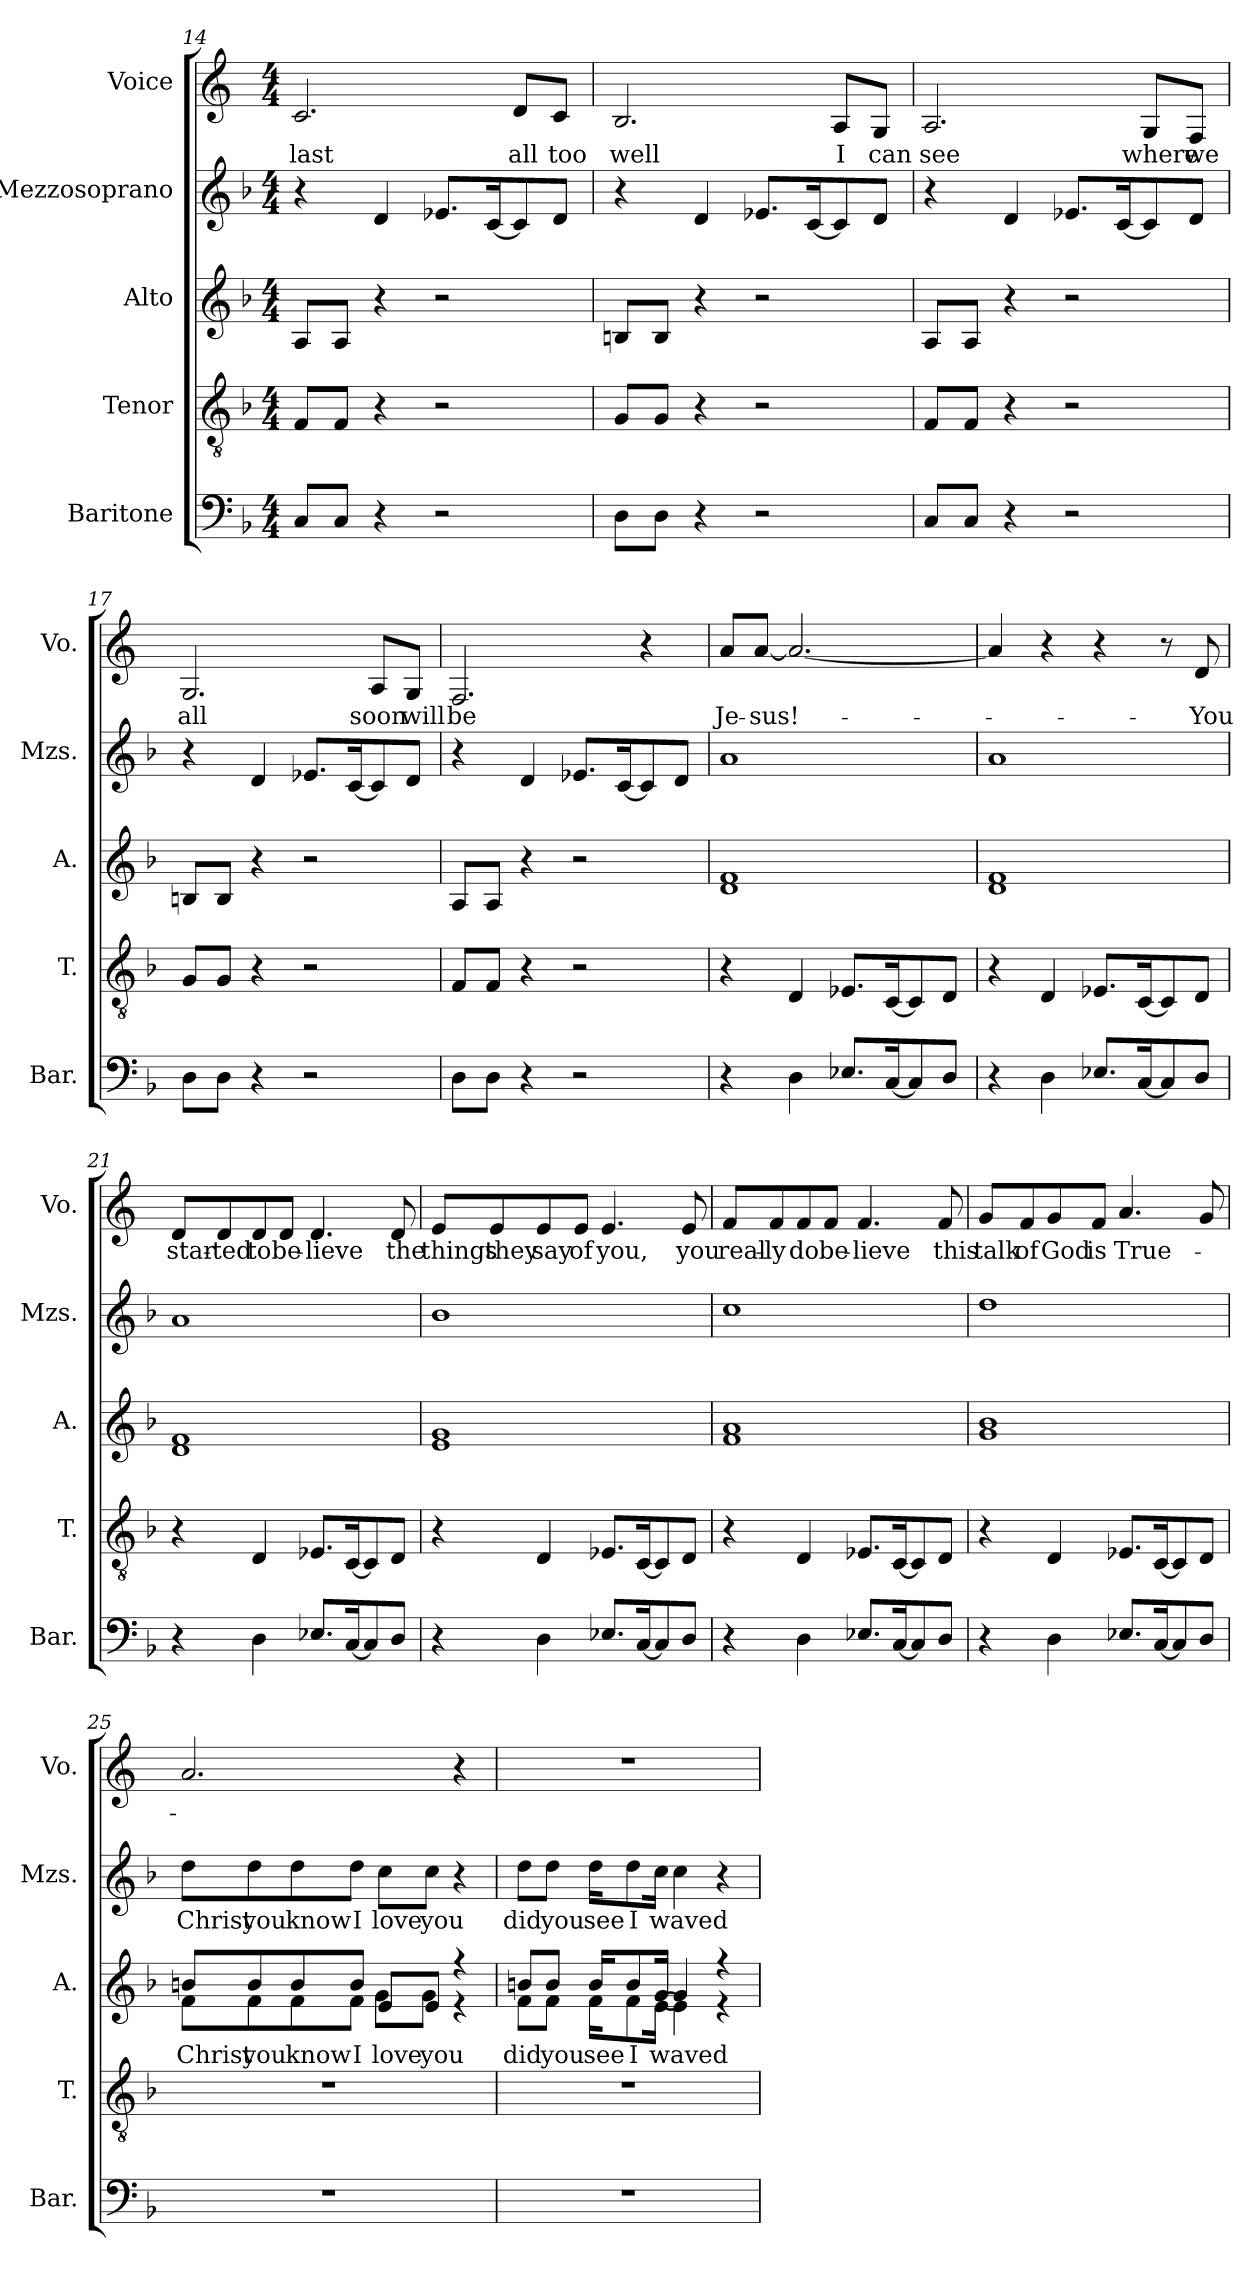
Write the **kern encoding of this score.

**kern	**kern	**kern	**text	**kern	**text	**kern	**text
*part5	*part4	*part3	*part3	*part2	*part2	*part1	*part1
*staff5	*staff4	*staff3	*staff3	*staff2	*staff2	*staff1	*staff1
*I"Baritone	*I"Tenor	*I"Alto	*	*I"Mezzosoprano	*	*I"Voice	*
*I'Bar.	*I'T.	*I'A.	*	*I'Mzs.	*	*I'Vo.	*
*clefF4	*clefGv2	*clefG2	*	*clefG2	*	*clefG2	*
*k[b-]	*k[b-]	*k[b-]	*	*k[b-]	*	*k[]	*
*F:	*F:	*F:	*	*F:	*	*C:	*
*M4/4	*M4/4	*M4/4	*	*M4/4	*	*M4/4	*
=14	=14	=14	=14	=14	=14	=14	=14
8C/L	8F/L	8A/L	.	4r	.	2.c/	last
8C/J	8F/J	8A/J	.	.	.	.	.
4r	4r	4r	.	4d/	.	.	.
2r	2r	2r	.	8.e-X/L	.	.	.
.	.	.	.	[16c/K	.	.	.
.	.	.	.	8c/]	.	8d/L	all
.	.	.	.	8d/J	.	8c/J	too
=15	=15	=15	=15	=15	=15	=15	=15
8D\L	8G/L	8Bn/L	.	4r	.	2.B/	well
8D\J	8G/J	8B/J	.	.	.	.	.
4r	4r	4r	.	4d/	.	.	.
2r	2r	2r	.	8.e-X/L	.	.	.
.	.	.	.	[16c/K	.	.	.
.	.	.	.	8c/]	.	8A/L	I
.	.	.	.	8d/J	.	8G/J	can
=16	=16	=16	=16	=16	=16	=16	=16
8C/L	8F/L	8A/L	.	4r	.	2.A/	see
8C/J	8F/J	8A/J	.	.	.	.	.
4r	4r	4r	.	4d/	.	.	.
2r	2r	2r	.	8.e-X/L	.	.	.
.	.	.	.	[16c/K	.	.	.
.	.	.	.	8c/]	.	8G/L	where
.	.	.	.	8d/J	.	8F/J	we
!!LO:PB:g=z
=17	=17	=17	=17	=17	=17	=17	=17
8D\L	8G/L	8Bn/L	.	4r	.	2.G/	all
8D\J	8G/J	8B/J	.	.	.	.	.
4r	4r	4r	.	4d/	.	.	.
2r	2r	2r	.	8.e-X/L	.	.	.
.	.	.	.	[16c/K	.	.	.
.	.	.	.	8c/]	.	8A/L	soon
.	.	.	.	8d/J	.	8G/J	will
=18	=18	=18	=18	=18	=18	=18	=18
8D\L	8F/L	8A/L	.	4r	.	2.F/	be
8D\J	8F/J	8A/J	.	.	.	.	.
4r	4r	4r	.	4d/	.	.	.
2r	2r	2r	.	8.e-X/L	.	.	.
.	.	.	.	[16c/K	.	.	.
.	.	.	.	8c/]	.	4r	.
.	.	.	.	8d/J	.	.	.
=19	=19	=19	=19	=19	=19	=19	=19
4r	4r	1d 1f	.	1a	.	8a/L	Je-
.	.	.	.	.	.	[8a/J	-sus!-
4D\	4D/	.	.	.	.	2.a/_	.
8.E-X/L	8.E-X/L	.	.	.	.	.	.
[16C/K	[16C/K	.	.	.	.	.	.
8C/]	8C/]	.	.	.	.	.	.
8D/J	8D/J	.	.	.	.	.	.
=20	=20	=20	=20	=20	=20	=20	=20
4r	4r	1d 1f	.	1a	.	4a/]	.
4D\	4D/	.	.	.	.	4r	.
8.E-X/L	8.E-X/L	.	.	.	.	4r	.
[16C/K	[16C/K	.	.	.	.	.	.
8C/]	8C/]	.	.	.	.	8r	.
8D/J	8D/J	.	.	.	.	8d/	You
=21	=21	=21	=21	=21	=21	=21	=21
4r	4r	1d 1f	.	1a	.	8d/L	star-
.	.	.	.	.	.	8d/	-ted
4D\	4D/	.	.	.	.	8d/	to
.	.	.	.	.	.	8d/J	be-
8.E-X/L	8.E-X/L	.	.	.	.	4.d/	-lieve
[16C/K	[16C/K	.	.	.	.	.	.
8C/]	8C/]	.	.	.	.	.	.
8D/J	8D/J	.	.	.	.	8d/	the
!!LO:LB:g=z
=22	=22	=22	=22	=22	=22	=22	=22
4r	4r	1e 1g	.	1b-	.	8e/L	things
.	.	.	.	.	.	8e/	they
4D\	4D/	.	.	.	.	8e/	say
.	.	.	.	.	.	8e/J	of
8.E-X/L	8.E-X/L	.	.	.	.	4.e/	you,
[16C/K	[16C/K	.	.	.	.	.	.
8C/]	8C/]	.	.	.	.	.	.
8D/J	8D/J	.	.	.	.	8e/	you
=23	=23	=23	=23	=23	=23	=23	=23
4r	4r	1f 1a	.	1cc	.	8f/L	real-
.	.	.	.	.	.	8f/	-ly
4D\	4D/	.	.	.	.	8f/	do
.	.	.	.	.	.	8f/J	be-
8.E-X/L	8.E-X/L	.	.	.	.	4.f/	-lieve
[16C/K	[16C/K	.	.	.	.	.	.
8C/]	8C/]	.	.	.	.	.	.
8D/J	8D/J	.	.	.	.	8f/	this
=24	=24	=24	=24	=24	=24	=24	=24
4r	4r	1g 1b-	.	1dd	.	8g/L	talk
.	.	.	.	.	.	8f/	of
4D\	4D/	.	.	.	.	8g/	God
.	.	.	.	.	.	8f/J	is
8.E-X/L	8.E-X/L	.	.	.	.	4.a/	True-
[16C/K	[16C/K	.	.	.	.	.	.
8C/]	8C/]	.	.	.	.	.	.
8D/J	8D/J	.	.	.	.	8g/	.
=25	=25	=25	=25	=25	=25	=25	=25
*	*	*^	*	*	*	*	*
1r	1r	8f\L	8bn/L	Christ	8dd\L	Christ	2.a/	.
.	.	8f\	8b/	you	8dd\	you	.	.
.	.	8f\	8b/	know	8dd\	know	.	.
.	.	8f\J	8b/J	I	8dd\J	I	.	.
.	.	8e/L	8g\L	love	8cc\L	love	.	.
.	.	8e/J	8g\J	you	8cc\J	you	.	.
.	.	4r	4r	.	4r	.	4r	.
!!LO:LB:g=z
=26	=26	=26	=26	=26	=26	=26	=26	=26
1r	1r	8f\L	8bn/L	did	8dd\L	did	1r	.
.	.	8f\J	8b/J	you	8dd\J	you	.	.
.	.	16f\KL	16b/KL	see	16dd\KL	see	.	.
.	.	8f\	8b/	I	8dd\	I	.	.
.	.	[16e\Jk	[16g/Jk	waved	16cc\Jk	waved	.	.
.	.	4e\]	4g/]	.	4cc\	.	.	.
.	.	4r	4r	.	4r	.	.	.
*	*	*v	*v	*	*	*	*	*
=	=	=	=	=	=	=	=
*-	*-	*-	*-	*-	*-	*-	*-
